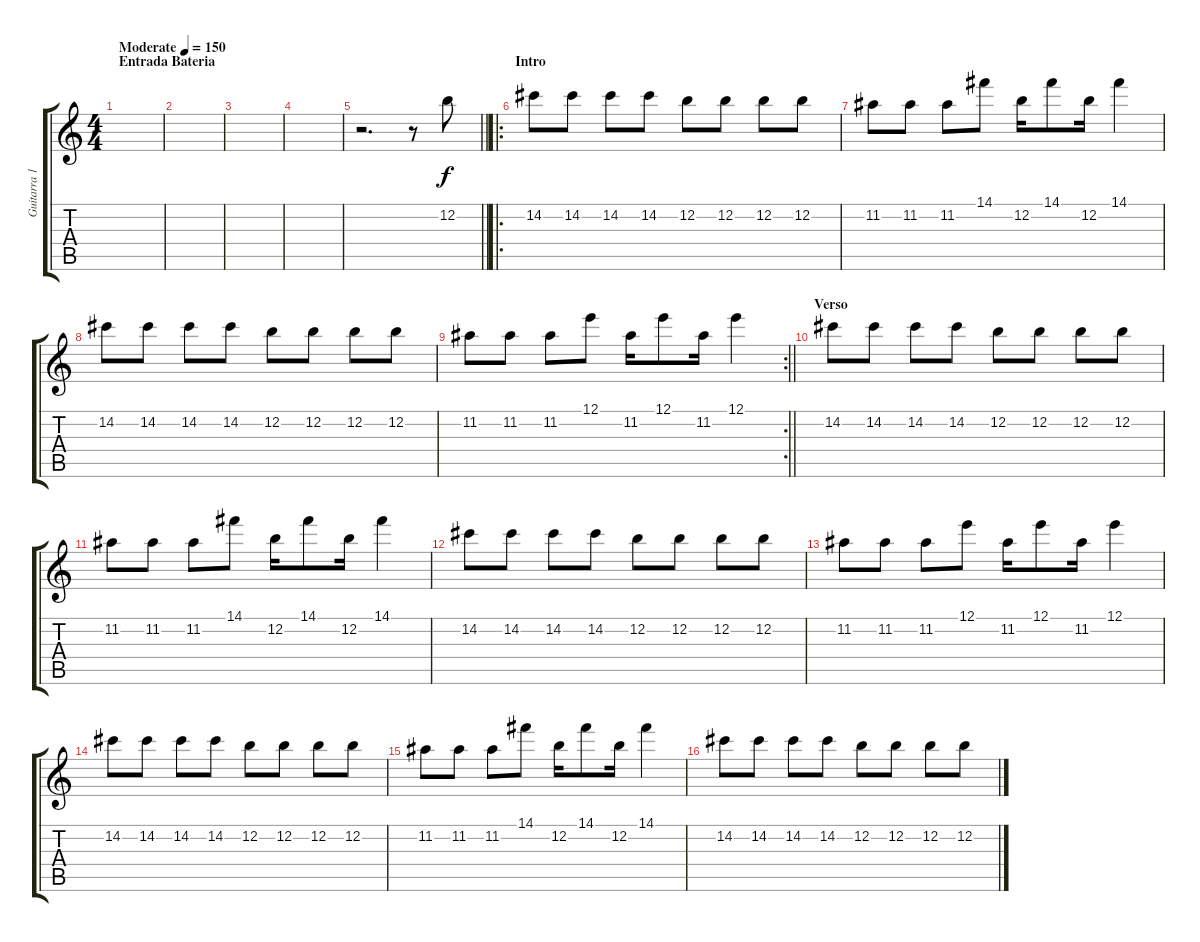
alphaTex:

\track ("Guitarra 1" "Guitarra 1") {instrument distortionguitar}
\staff {score tabs}
\tuning (E4 B3 G3 D3 A2 E2) {hide}
\ts (4 4)
\section ("" "Entrada Bateria")
\tempo (150 "Moderate")
\clef g2
\ks c
|
|
|
|
\barLineRight lightlight
r.2{d} r.8 12.2.8 |
\ro
\section ("" "Intro")
14.2.8 14.2.8 14.2.8 14.2.8 12.2.8 12.2.8 12.2.8 12.2.8 |
11.2.8 11.2.8 11.2.8 14.1.8 12.2.16 14.1.8 12.2.16 14.1.4 |
14.2.8 14.2.8 14.2.8 14.2.8 12.2.8 12.2.8 12.2.8 12.2.8 |
\rc 2
\barLineRight lightlight
11.2.8 11.2.8 11.2.8 12.1.8 11.2.16 12.1.8 11.2.16 12.1.4 |
\section ("" "Verso")
14.2.8 14.2.8 14.2.8 14.2.8 12.2.8 12.2.8 12.2.8 12.2.8 |
11.2.8 11.2.8 11.2.8 14.1.8 12.2.16 14.1.8 12.2.16 14.1.4 |
14.2.8 14.2.8 14.2.8 14.2.8 12.2.8 12.2.8 12.2.8 12.2.8 |
11.2.8 11.2.8 11.2.8 12.1.8 11.2.16 12.1.8 11.2.16 12.1.4 |
14.2.8 14.2.8 14.2.8 14.2.8 12.2.8 12.2.8 12.2.8 12.2.8 |
11.2.8 11.2.8 11.2.8 14.1.8 12.2.16 14.1.8 12.2.16 14.1.4 |
14.2.8 14.2.8 14.2.8 14.2.8 12.2.8 12.2.8 12.2.8 12.2.8
